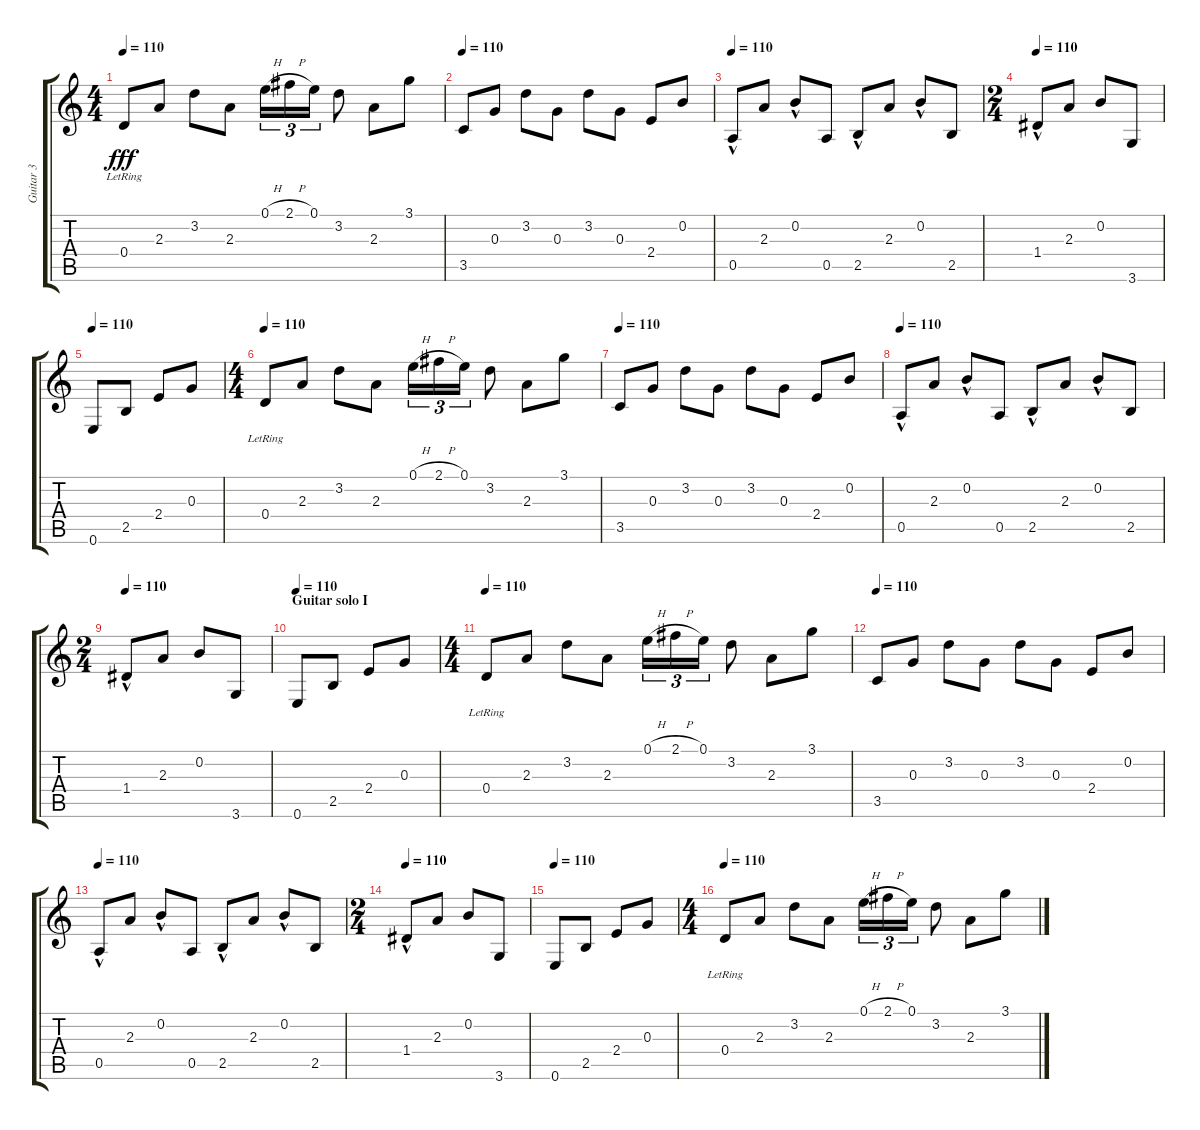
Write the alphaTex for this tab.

\track ("Guitar 3" "Guitar 3") {instrument distortionguitar}
\staff {score tabs}
\tuning (E4 B3 G3 D3 A2 E2) {hide}
\ts (4 4)
\tempo 110
\clef g2
\ks c
0.4{lr}.8{dy fff} 2.3.8 3.2.8 2.3.8 0.1{h}.16{tu (3 2)} 2.1{h}.16{tu (3 2)} 0.1.16{tu (3 2)} 3.2.8 2.3.8 3.1.8 |
\tempo 110
3.5.8 0.3.8 3.2.8 0.3.8 3.2.8 0.3.8 2.4.8 0.2.8 |
\tempo 110
0.5{hac}.8 2.3.8 0.2{hac}.8 0.5.8 2.5{hac}.8 2.3.8 0.2{hac}.8 2.5.8 |
\ts (2 4)
\tempo 110
1.4{hac}.8 2.3.8 0.2.8 3.6.8 |
\tempo 110
0.6.8{volume 9 instrument electricguitarclean} 2.5.8 2.4.8 0.3.8 |
\ts (4 4)
\tempo 110
0.4{lr}.8 2.3.8 3.2.8 2.3.8 0.1{h}.16{tu (3 2)} 2.1{h}.16{tu (3 2)} 0.1.16{tu (3 2)} 3.2.8 2.3.8 3.1.8 |
\tempo 110
3.5.8 0.3.8 3.2.8 0.3.8 3.2.8 0.3.8 2.4.8 0.2.8 |
\tempo 110
0.5{hac}.8 2.3.8 0.2{hac}.8 0.5.8 2.5{hac}.8 2.3.8 0.2{hac}.8 2.5.8 |
\ts (2 4)
\tempo 110
1.4{hac}.8 2.3.8 0.2.8 3.6.8 |
\section ("" "Guitar solo I")
\tempo 110
0.6.8{volume 11 instrument electricguitarclean} 2.5.8 2.4.8 0.3.8 |
\ts (4 4)
\tempo 110
0.4{lr}.8 2.3.8 3.2.8 2.3.8 0.1{h}.16{tu (3 2)} 2.1{h}.16{tu (3 2)} 0.1.16{tu (3 2)} 3.2.8 2.3.8 3.1.8 |
\tempo 110
3.5.8 0.3.8 3.2.8 0.3.8 3.2.8 0.3.8 2.4.8 0.2.8 |
\tempo 110
0.5{hac}.8 2.3.8 0.2{hac}.8 0.5.8 2.5{hac}.8 2.3.8 0.2{hac}.8 2.5.8 |
\ts (2 4)
\tempo 110
1.4{hac}.8 2.3.8 0.2.8 3.6.8 |
\tempo 110
0.6.8{instrument electricguitarclean} 2.5.8 2.4.8 0.3.8 |
\ts (4 4)
\tempo 110
0.4{lr}.8 2.3.8 3.2.8 2.3.8 0.1{h}.16{tu (3 2)} 2.1{h}.16{tu (3 2)} 0.1.16{tu (3 2)} 3.2.8 2.3.8 3.1.8
